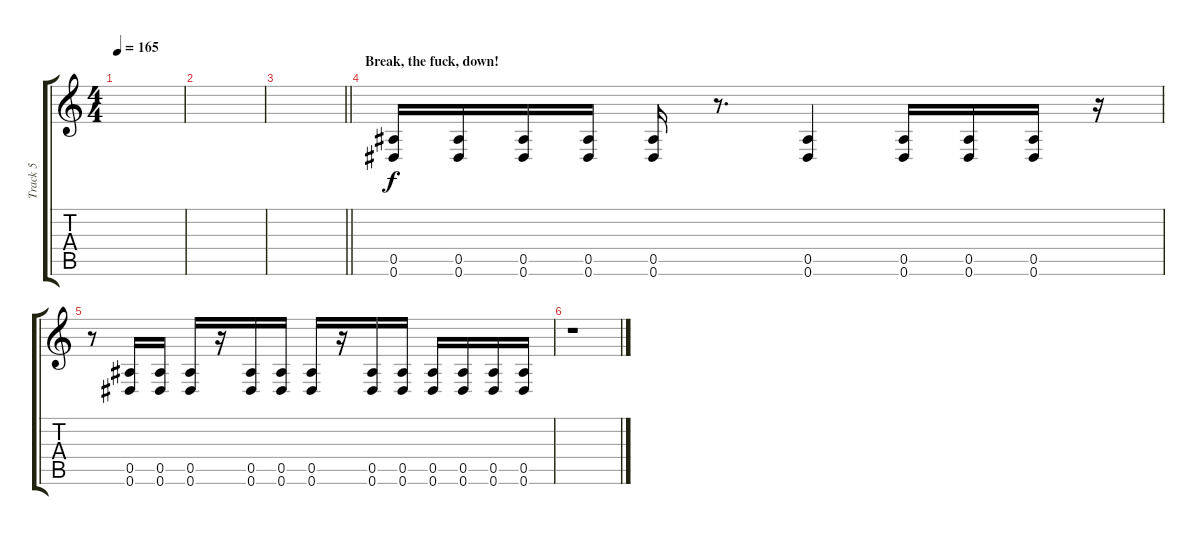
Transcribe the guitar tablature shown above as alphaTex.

\track ("Track 5" "Track 5") {instrument overdrivenguitar}
\staff {score tabs}
\tuning (F4 C4 Ab3 Eb3 Bb2 Eb2) {hide}
\ts (4 4)
\tempo 165
\clef g2
\ks c
|
|
\barLineRight lightlight
|
\section ("" "Break, the fuck, down!")
(0.5 0.6).16 (0.5 0.6).16 (0.5 0.6).16 (0.5 0.6).16 (0.5 0.6).16 r.8{d} (0.5 0.6).4 (0.5 0.6).16 (0.5 0.6).16 (0.5 0.6).16 r.16 |
r.8 (0.5 0.6).16 (0.5 0.6).16 (0.5 0.6).16 r.16 (0.5 0.6).16 (0.5 0.6).16 (0.5 0.6).16 r.16 (0.5 0.6).16 (0.5 0.6).16 (0.5 0.6).16 (0.5 0.6).16 (0.5 0.6).16 (0.5 0.6).16 |
r.1
